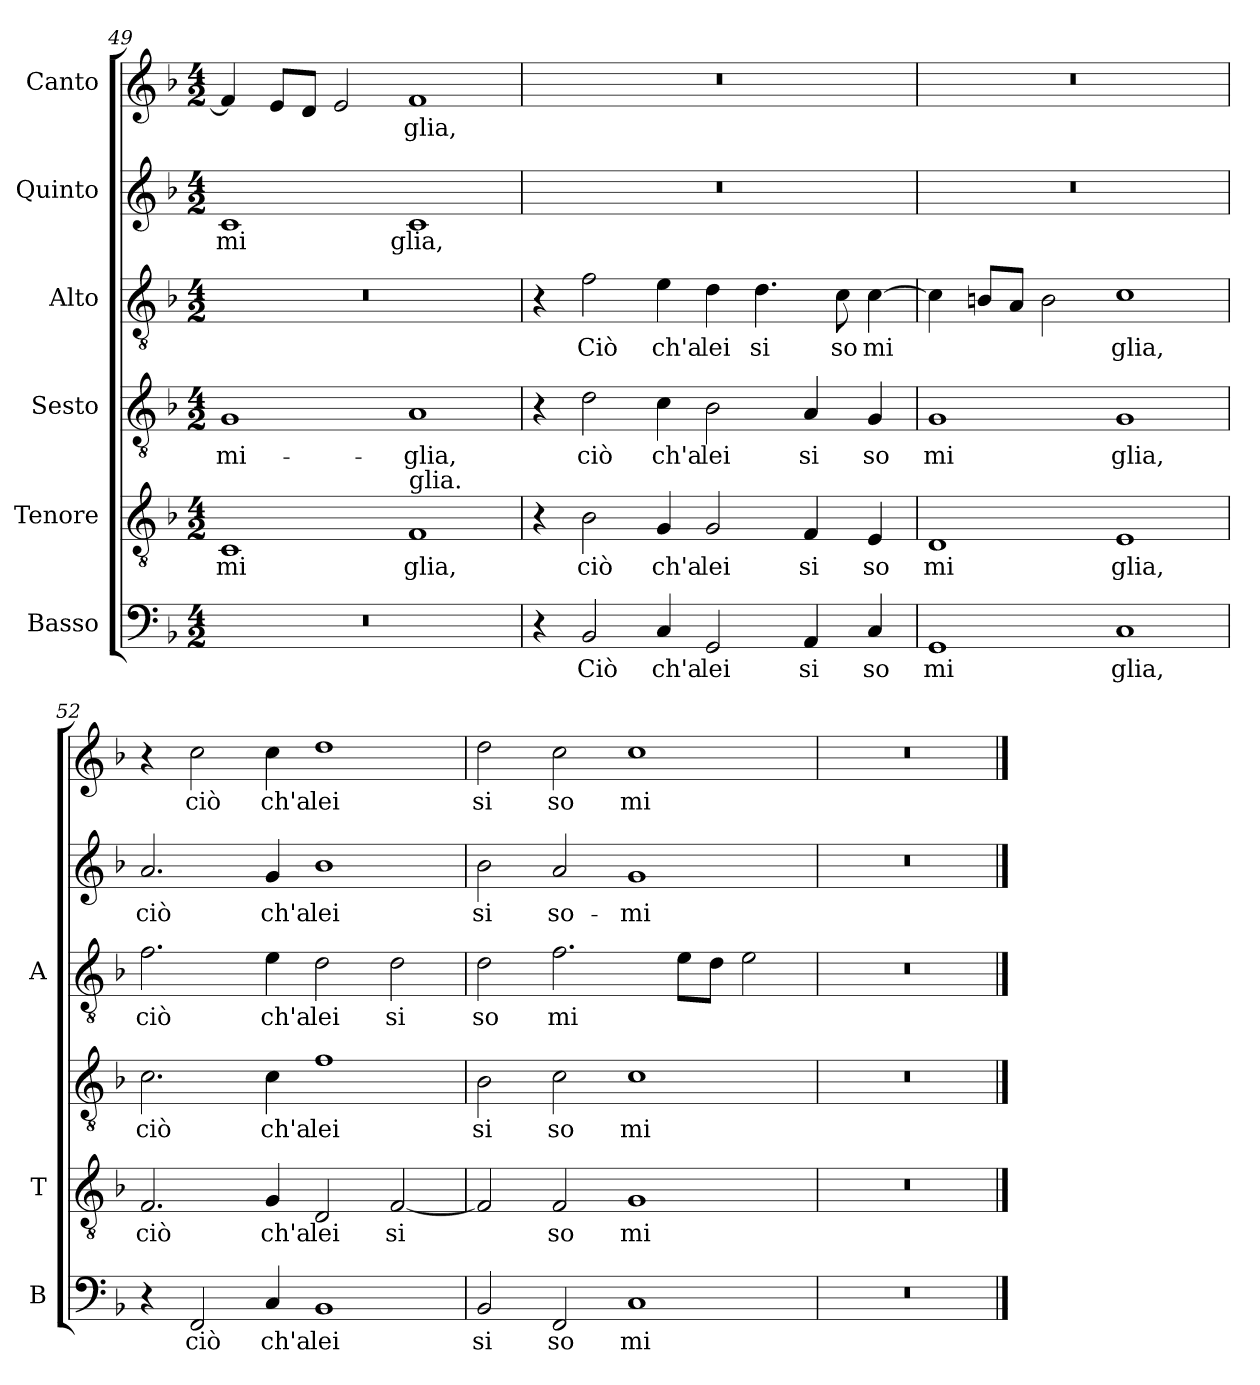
**kern	**text	**kern	**text	**kern	**text	**kern	**text	**kern	**text	**kern	**text
*part6	*part6	*part5	*part5	*part4	*part4	*part3	*part3	*part2	*part2	*part1	*part1
*staff6	*staff6	*staff5	*staff5	*staff4	*staff4	*staff3	*staff3	*staff2	*staff2	*staff1	*staff1
*I"Basso	*	*I"Tenore	*	*I"Sesto	*	*I"Alto	*	*I"Quinto	*	*I"Canto	*
*I'B	*	*I'T	*	*	*	*I'A	*	*	*	*	*
*clefF4	*	*clefGv2	*	*clefGv2	*	*clefGv2	*	*clefG2	*	*clefG2	*
*ITrd-3c-5	*	*ITrd-3c-5	*	*ITrd-3c-5	*	*ITrd-3c-5	*	*	*	*	*
*k[b-e-]	*	*k[b-e-]	*	*k[b-e-]	*	*k[b-e-]	*	*k[b-]	*	*k[b-]	*
*M4/2	*	*M4/2	*	*M4/2	*	*M4/2	*	*M4/2	*	*M4/2	*
=49	=49	=49	=49	=49	=49	=49	=49	=49	=49	=49	=49
!	!	!	!LO:LY:b	!	!LO:LY:b	!	!	!	!LO:LY:b	!	!
0r	.	1F	mi	1c	-mi-	0r	.	1c	mi	4f/]	.
.	.	.	.	.	.	.	.	.	.	8eL	.
.	.	.	.	.	.	.	.	.	.	8dJ	.
.	.	.	.	.	.	.	.	.	.	2e/	.
!	!	!LO:TX:a:t=glia.	!	!	!	!	!	!	!	!	!
!	!	!	!LO:LY:b	!	!LO:LY:b	!	!	!	!LO:LY:b	!	!LO:LY:b
.	.	1B-	glia,	1d	-glia,	.	.	1c	glia,	1f	-glia,
!!LO:LB:g=z
=50	=50	=50	=50	=50	=50	=50	=50	=50	=50	=50	=50
4r	.	4r	.	4r	.	4r	.	0r	.	0r	.
!	!LO:LY:b	!	!LO:LY:b	!	!LO:LY:b	!	!LO:LY:b	!	!	!	!
2E-/	Ciò	2e-\	ciò	2g\	ciò	2b-\	Ciò	.	.	.	.
!	!LO:LY:b	!	!LO:LY:b	!	!LO:LY:b	!	!LO:LY:b	!	!	!	!
4F/	ch'a	4c/	ch'a	4f\	ch'a	4a\	ch'a	.	.	.	.
!	!LO:LY:b	!	!LO:LY:b	!	!LO:LY:b	!	!LO:LY:b	!	!	!	!
2C/	lei	2c/	lei	2e-\	lei	4g\	lei	.	.	.	.
!	!	!	!	!	!	!	!LO:LY:b	!	!	!	!
.	.	.	.	.	.	4.g\	si	.	.	.	.
!	!LO:LY:b	!	!LO:LY:b	!	!LO:LY:b	!	!	!	!	!	!
4D/	si	4B-/	si	4d/	si	.	.	.	.	.	.
!	!	!	!	!	!	!	!LO:LY:b	!	!	!	!
.	.	.	.	.	.	8f\	so	.	.	.	.
!	!LO:LY:b	!	!LO:LY:b	!	!LO:LY:b	!	!LO:LY:b	!	!	!	!
4F/	so	4A/	so	4c/	so	[4f\	mi	.	.	.	.
=51	=51	=51	=51	=51	=51	=51	=51	=51	=51	=51	=51
!	!LO:LY:b	!	!LO:LY:b	!	!LO:LY:b	!	!	!	!	!	!
1C	mi	1G	mi	1c	mi	4f\]	.	0r	.	0r	.
.	.	.	.	.	.	8enL	.	.	.	.	.
.	.	.	.	.	.	8dJ	.	.	.	.	.
.	.	.	.	.	.	2e\	.	.	.	.	.
!	!LO:LY:b	!	!LO:LY:b	!	!LO:LY:b	!	!LO:LY:b	!	!	!	!
1F	glia,	1A	glia,	1c	glia,	1f	glia,	.	.	.	.
=52	=52	=52	=52	=52	=52	=52	=52	=52	=52	=52	=52
!	!	!	!LO:LY:b	!	!LO:LY:b	!	!LO:LY:b	!	!LO:LY:b	!	!
4r	.	2.B-/	ciò	2.f\	ciò	2.b-\	ciò	2.a/	ciò	4r	.
!	!LO:LY:b	!	!	!	!	!	!	!	!	!	!LO:LY:b
2BB-/	ciò	.	.	.	.	.	.	.	.	2cc\	ciò
!	!LO:LY:b	!	!LO:LY:b	!	!LO:LY:b	!	!LO:LY:b	!	!LO:LY:b	!	!LO:LY:b
4F/	ch'a	4c/	ch'a	4f\	ch'a	4a\	ch'a	4g/	ch'a	4cc\	ch'a
!	!LO:LY:b	!	!LO:LY:b	!	!LO:LY:b	!	!LO:LY:b	!	!LO:LY:b	!	!LO:LY:b
1E-	lei	2G/	lei	1b-	lei	2g\	lei	1b-	lei	1dd	lei
!	!	!	!LO:LY:b	!	!	!	!LO:LY:b	!	!	!	!
.	.	[2B-/	si	.	.	2g\	si	.	.	.	.
=53	=53	=53	=53	=53	=53	=53	=53	=53	=53	=53	=53
!	!LO:LY:b	!	!	!	!LO:LY:b	!	!LO:LY:b	!	!LO:LY:b	!	!LO:LY:b
2E-/	si	2B-/]	.	2e-\	si	2g\	so	2b-\	si	2dd\	si
!	!LO:LY:b	!	!LO:LY:b	!	!LO:LY:b	!	!LO:LY:b	!	!LO:LY:b	!	!LO:LY:b
2BB-/	so	2B-/	so	2f\	so	2.b-\	mi	2a/	so-	2cc\	so
!	!LO:LY:b	!	!LO:LY:b	!	!LO:LY:b	!	!	!	!LO:LY:b	!	!LO:LY:b
1F	mi	1c	mi	1f	mi	.	.	1g	-mi-	1cc	mi
.	.	.	.	.	.	8aL	.	.	.	.	.
.	.	.	.	.	.	8gJ	.	.	.	.	.
.	.	.	.	.	.	2a\	.	.	.	.	.
=54	=54	=54	=54	=54	=54	=54	=54	=54	=54	=54	=54
0r	.	0r	.	0r	.	0r	.	0r	.	0r	.
==	==	==	==	==	==	==	==	==	==	==	==
*-	*-	*-	*-	*-	*-	*-	*-	*-	*-	*-	*-
